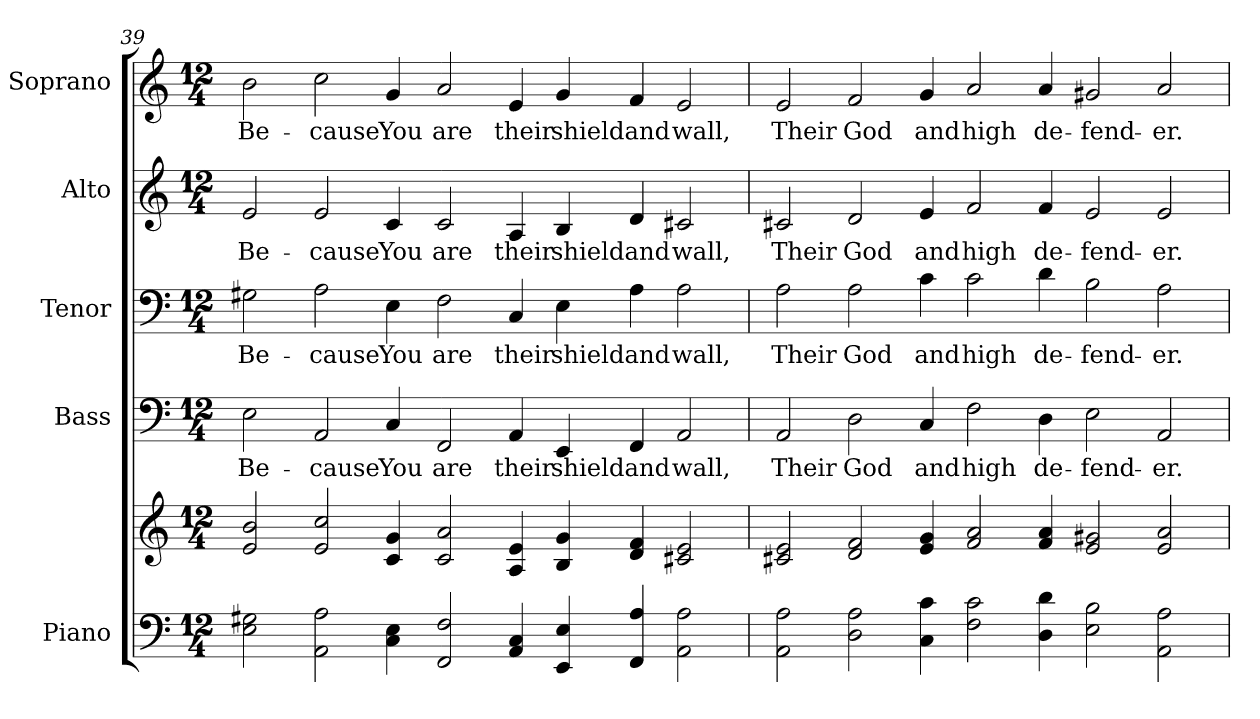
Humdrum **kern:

**kern	**kern	**kern	**text	**kern	**text	**kern	**text	**kern	**text
*part5	*part5	*part4	*part4	*part3	*part3	*part2	*part2	*part1	*part1
*staff6	*staff5	*staff4	*staff4	*staff3	*staff3	*staff2	*staff2	*staff1	*staff1
*I"Piano	*	*I"Bass	*	*I"Tenor	*	*I"Alto	*	*I"Soprano	*
*I'Pno.	*	*I'B.	*	*I'T.	*	*I'A.	*	*I'S.	*
!!LO:PB:g=z
*clefF4	*clefG2	*clefF4	*	*clefF4	*	*clefG2	*	*clefG2	*
*k[]	*k[]	*k[]	*	*k[]	*	*k[]	*	*k[]	*
*C:	*C:	*C:	*	*C:	*	*C:	*	*C:	*
*M12/4	*M12/4	*M12/4	*	*M12/4	*	*M12/4	*	*M12/4	*
=39	=39	=39	=39	=39	=39	=39	=39	=39	=39
!	!	!	!LO:LY:b:color=#000000	!	!	!	!	!	!
!	!	!	!	!	!LO:LY:b:color=#000000	!	!	!	!
!	!	!	!	!	!	!	!LO:LY:b:color=#000000	!	!
!	!	!	!	!	!	!	!	!	!LO:LY:b:color=#000000
2Ei\ 2G#Xi	2ei/ 2bi	2Ei\	Be-	2G#Xi\	Be-	2ei/	Be-	2bi\	Be-
!	!	!	!LO:LY:b:color=#000000	!	!	!	!	!	!
!	!	!	!	!	!LO:LY:b:color=#000000	!	!	!	!
!	!	!	!	!	!	!	!LO:LY:b:color=#000000	!	!
!	!	!	!	!	!	!	!	!	!LO:LY:b:color=#000000
2AAi\ 2Ai	2ei/ 2cci	2AAi/	-cause	2Ai\	-cause	2ei/	-cause	2cci\	-cause
!	!	!	!LO:LY:b:color=#000000	!	!	!	!	!	!
!	!	!	!	!	!LO:LY:b:color=#000000	!	!	!	!
!	!	!	!	!	!	!	!LO:LY:b:color=#000000	!	!
!	!	!	!	!	!	!	!	!	!LO:LY:b:color=#000000
4Ci\ 4Ei	4ci/ 4gi	4Ci/	You	4Ei\	You	4ci/	You	4gi/	You
!	!	!	!LO:LY:b:color=#000000	!	!	!	!	!	!
!	!	!	!	!	!LO:LY:b:color=#000000	!	!	!	!
!	!	!	!	!	!	!	!LO:LY:b:color=#000000	!	!
!	!	!	!	!	!	!	!	!	!LO:LY:b:color=#000000
2FFi/ 2Fi	2ci/ 2ai	2FFi/	are	2Fi\	are	2ci/	are	2ai/	are
!	!	!	!LO:LY:b:color=#000000	!	!	!	!	!	!
!	!	!	!	!	!LO:LY:b:color=#000000	!	!	!	!
!	!	!	!	!	!	!	!LO:LY:b:color=#000000	!	!
!	!	!	!	!	!	!	!	!	!LO:LY:b:color=#000000
4AAi/ 4Ci	4Ai/ 4ei	4AAi/	their	4Ci/	their	4Ai/	their	4ei/	their
!	!	!	!LO:LY:b:color=#000000	!	!	!	!	!	!
!	!	!	!	!	!LO:LY:b:color=#000000	!	!	!	!
!	!	!	!	!	!	!	!LO:LY:b:color=#000000	!	!
!	!	!	!	!	!	!	!	!	!LO:LY:b:color=#000000
4EEi/ 4Ei	4Bi/ 4gi	4EEi/	shield	4Ei\	shield	4Bi/	shield	4gi/	shield
!	!	!	!LO:LY:b:color=#000000	!	!	!	!	!	!
!	!	!	!	!	!LO:LY:b:color=#000000	!	!	!	!
!	!	!	!	!	!	!	!LO:LY:b:color=#000000	!	!
!	!	!	!	!	!	!	!	!	!LO:LY:b:color=#000000
4FFi/ 4Ai	4di/ 4fi	4FFi/	and	4Ai\	and	4di/	and	4fi/	and
!	!	!	!LO:LY:b:color=#000000	!	!	!	!	!	!
!	!	!	!	!	!LO:LY:b:color=#000000	!	!	!	!
!	!	!	!	!	!	!	!LO:LY:b:color=#000000	!	!
!	!	!	!	!	!	!	!	!	!LO:LY:b:color=#000000
2AAi\ 2Ai	2c#Xi/ 2ei	2AAi/	wall,	2Ai\	wall,	2c#Xi/	wall,	2ei/	wall,
=40	=40	=40	=40	=40	=40	=40	=40	=40	=40
!	!	!	!LO:LY:b:color=#000000	!	!	!	!	!	!
!	!	!	!	!	!LO:LY:b:color=#000000	!	!	!	!
!	!	!	!	!	!	!	!LO:LY:b:color=#000000	!	!
!	!	!	!	!	!	!	!	!	!LO:LY:b:color=#000000
2AAi\ 2Ai	2c#Xi/ 2ei	2AAi/	Their	2Ai\	Their	2c#Xi/	Their	2ei/	Their
!	!	!	!LO:LY:b:color=#000000	!	!	!	!	!	!
!	!	!	!	!	!LO:LY:b:color=#000000	!	!	!	!
!	!	!	!	!	!	!	!LO:LY:b:color=#000000	!	!
!	!	!	!	!	!	!	!	!	!LO:LY:b:color=#000000
2Di\ 2Ai	2di/ 2fi	2Di\	God	2Ai\	God	2di/	God	2fi/	God
!	!	!	!LO:LY:b:color=#000000	!	!	!	!	!	!
!	!	!	!	!	!LO:LY:b:color=#000000	!	!	!	!
!	!	!	!	!	!	!	!LO:LY:b:color=#000000	!	!
!	!	!	!	!	!	!	!	!	!LO:LY:b:color=#000000
4Ci\ 4ci	4ei/ 4gi	4Ci/	and	4ci\	and	4ei/	and	4gi/	and
!	!	!	!LO:LY:b:color=#000000	!	!	!	!	!	!
!	!	!	!	!	!LO:LY:b:color=#000000	!	!	!	!
!	!	!	!	!	!	!	!LO:LY:b:color=#000000	!	!
!	!	!	!	!	!	!	!	!	!LO:LY:b:color=#000000
2Fi\ 2ci	2fi/ 2ai	2Fi\	high	2ci\	high	2fi/	high	2ai/	high
!	!	!	!LO:LY:b:color=#000000	!	!	!	!	!	!
!	!	!	!	!	!LO:LY:b:color=#000000	!	!	!	!
!	!	!	!	!	!	!	!LO:LY:b:color=#000000	!	!
!	!	!	!	!	!	!	!	!	!LO:LY:b:color=#000000
4Di\ 4di	4fi/ 4ai	4Di\	de-	4di\	de-	4fi/	de-	4ai/	de-
!	!	!	!LO:LY:b:color=#000000	!	!	!	!	!	!
!	!	!	!	!	!LO:LY:b:color=#000000	!	!	!	!
!	!	!	!	!	!	!	!LO:LY:b:color=#000000	!	!
!	!	!	!	!	!	!	!	!	!LO:LY:b:color=#000000
2Ei\ 2Bi	2ei/ 2g#Xi	2Ei\	-fend-	2Bi\	-fend-	2ei/	-fend-	2g#Xi/	-fend-
!	!	!	!LO:LY:b:color=#000000	!	!	!	!	!	!
!	!	!	!	!	!LO:LY:b:color=#000000	!	!	!	!
!	!	!	!	!	!	!	!LO:LY:b:color=#000000	!	!
!	!	!	!	!	!	!	!	!	!LO:LY:b:color=#000000
2AAi\ 2Ai	2ei/ 2ai	2AAi/	-er.	2Ai\	-er.	2ei/	-er.	2ai/	-er.
=	=	=	=	=	=	=	=	=	=
*-	*-	*-	*-	*-	*-	*-	*-	*-	*-
